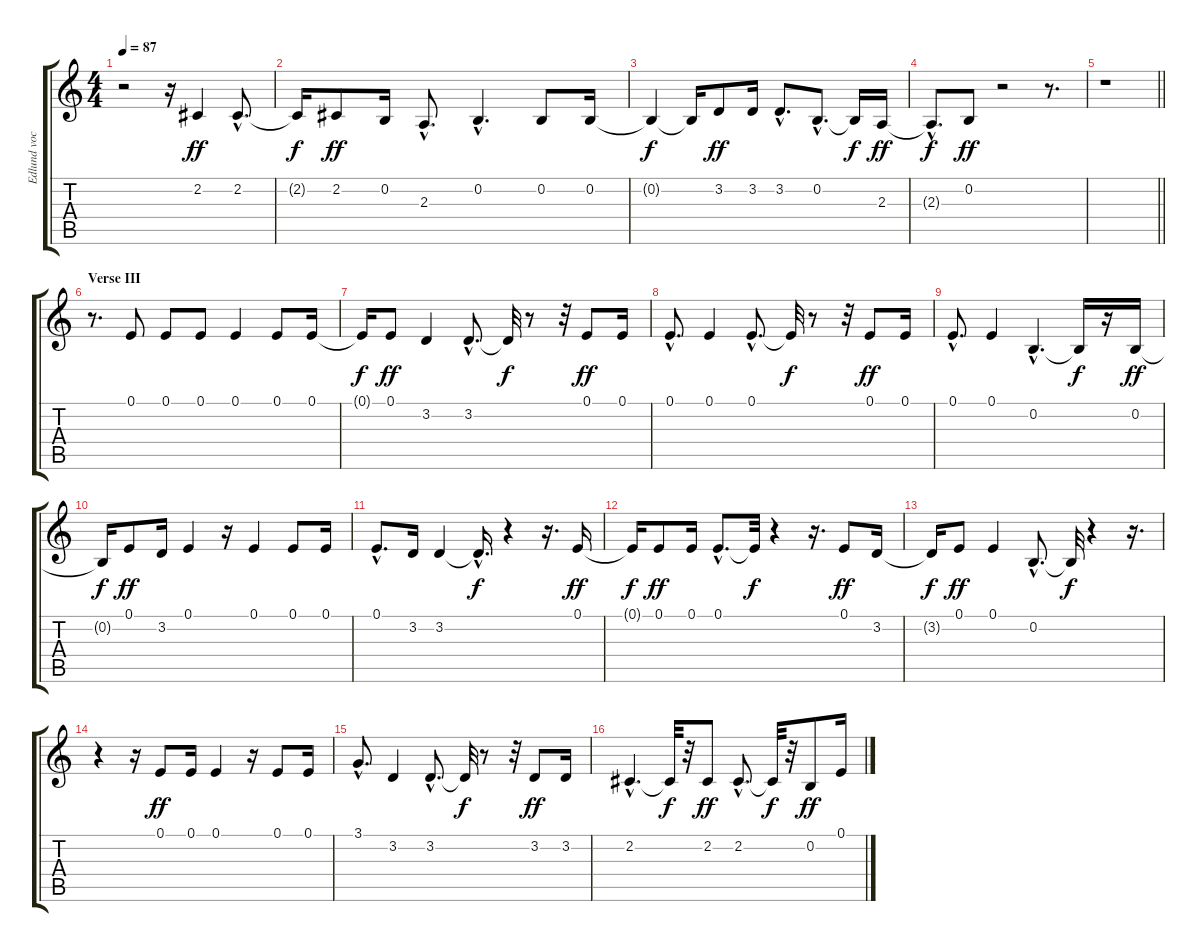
\track ("Edlund vocal" "Edlund voc") {instrument acousticgrandpiano}
\staff {score tabs}
\tuning (E4 B3 G3 D3 A2 E2) {hide}
\ts (4 4)
\tempo 87
\clef g2
\ks c
r.2{dy f} r.16 2.2.4{dy ff} 2.2{hac}.8{d} |
2.2{t}.16{dy f} 2.2.8{dy ff} 0.2.16 2.3{hac}.8{d} 0.2{hac}.4{d} 0.2.8 0.2.16 |
0.2{t}.4{dy f} 0.2{t}.16 3.2.8{dy ff} 3.2.16 3.2{hac}.8{d} 0.2{hac}.8{d} 0.2{t}.16{dy f} 2.3.16{dy ff} |
2.3{hac t}.8{d dy f} 0.2.8{dy ff} r.2 r.8{d} |
\barLineRight lightlight
r.1 |
\section ("" "Verse III")
r.8{d} 0.1.8 0.1.8 0.1.8 0.1.4 0.1.8 0.1.16 |
0.1{t}.16{dy f} 0.1.8{dy ff} 3.2.4 3.2{hac}.8{d} 3.2{t}.32{dy f} r.8 r.32 0.1.8{dy ff} 0.1.16 |
0.1{hac}.8{d} 0.1.4 0.1{hac}.8{d} 0.1{t}.32{dy f} r.8 r.32 0.1.8{dy ff} 0.1.16 |
0.1{hac}.8{d} 0.1.4 0.2{hac}.4{d} 0.2{t}.16{dy f} r.16 0.2.16{dy ff} |
0.2{t}.16{dy f} 0.1.8{dy ff} 3.2.16 0.1.4 r.16 0.1.4 0.1.8 0.1.16 |
0.1{hac}.8{d} 3.2.16 3.2.4 3.2{hac t}.16{d dy f} r.4 r.16{d} 0.1.16{dy ff} |
0.1{t}.16{dy f} 0.1.8{dy ff} 0.1.16 0.1{hac}.8{d} 0.1{t}.32{dy f} r.4 r.16{d} 0.1.8{dy ff} 3.2.16 |
3.2{t}.16{dy f} 0.1.8{dy ff} 0.1.4 0.2{hac}.8{d} 0.2{t}.32{dy f} r.4 r.16{d} |
r.4 r.16 0.1.8{dy ff} 0.1.16 0.1.4 r.16 0.1.8 0.1.16 |
3.1{hac}.8{d} 3.2.4 3.2{hac}.8{d} 3.2{t}.32{dy f} r.8 r.32 3.2.8{dy ff} 3.2.16 |
2.2{hac}.4{d} 2.2{t}.32{dy f} r.32 2.2.8{dy ff} 2.2{hac}.8{d} 2.2{t}.32{dy f} r.32 0.2.8{dy ff} 0.1.16
